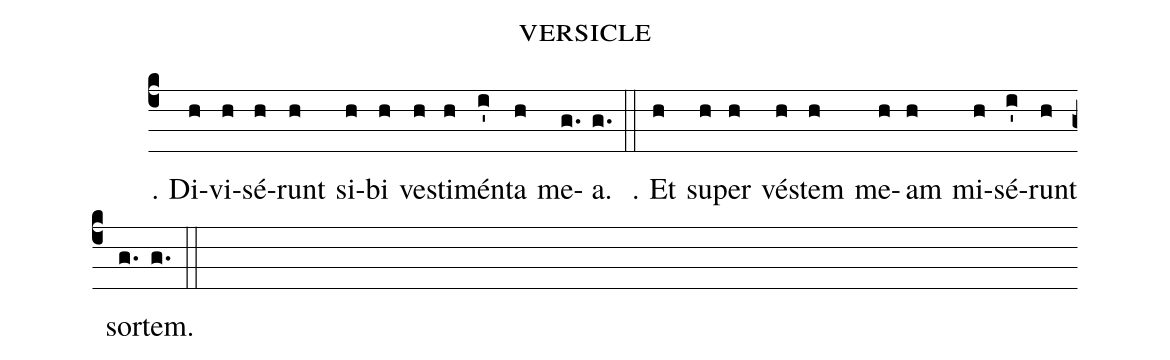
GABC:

name: versicle;
%%
(c4) ℣. D{i}(h)vi(h)sé(h)runt(h) si(h)bi(h) ve(h)sti(h)mén(i')ta(h) me(g.)a.(g.) (::)
℟. Et(h) su(h)per(h) vé(h)stem(h) me(h)am(h) mi(h)sé(i')runt(h) sor(g.)tem.(g.) (::)
